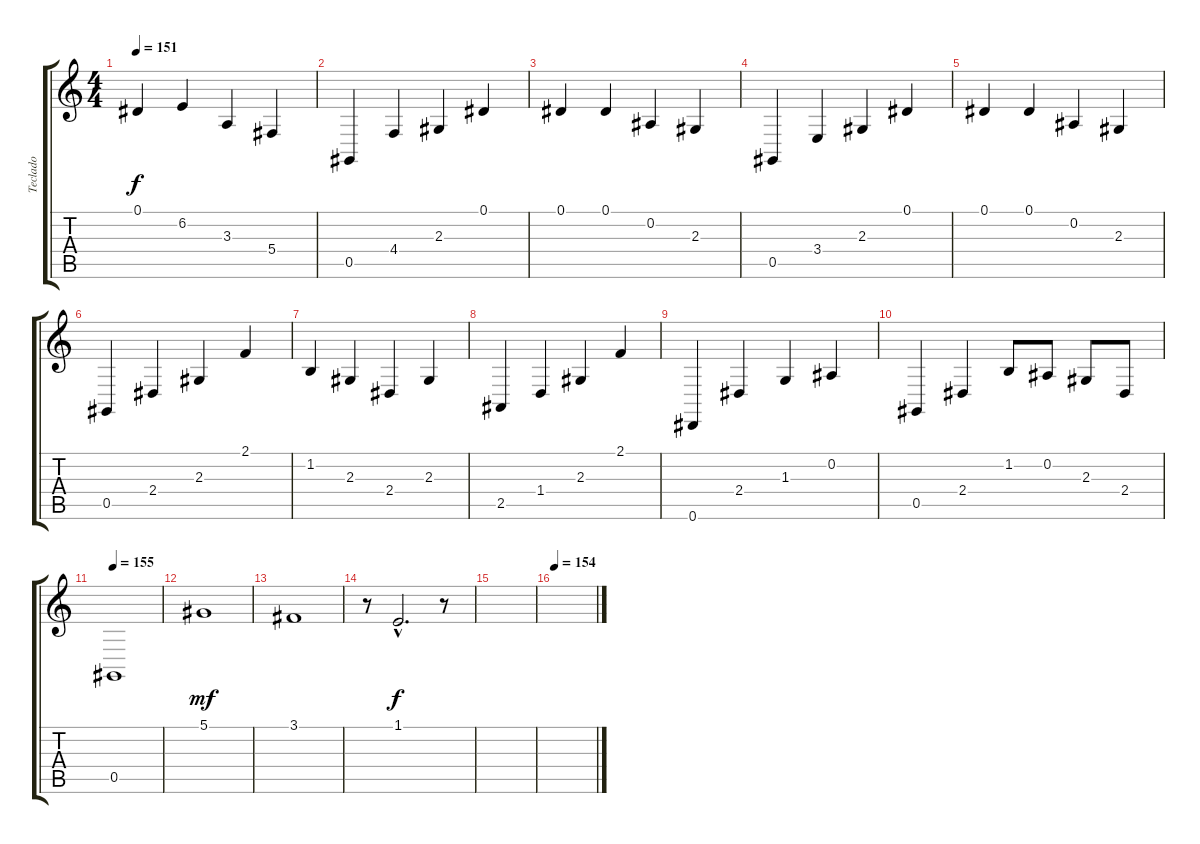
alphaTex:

\track ("Teclado" "Teclado") {instrument harpsichord}
\staff {score tabs}
\tuning (Eb4 Bb3 Gb3 Db3 Ab2 Eb2) {hide}
\ts (4 4)
\tempo 151
\clef g2
\ks c
0.1.4{dy f} 6.2.4 3.3.4 5.4.4 |
0.5.4 4.4.4 2.3.4 0.1.4 |
0.1.4 0.1.4 0.2.4 2.3.4 |
0.5.4 3.4.4 2.3.4 0.1.4 |
0.1.4 0.1.4 0.2.4 2.3.4 |
0.5.4 2.4.4 2.3.4 2.1.4 |
1.2.4 2.3.4 2.4.4 2.3.4 |
2.5.4 1.4.4 2.3.4 2.1.4 |
0.6.4 2.4.4 1.3.4 0.2.4 |
0.5.4 2.4.4 1.2.8 0.2.8 2.3.8 2.4.8 |
\tempo 155
0.5.1 |
5.1.1{dy mf} |
3.1.1 |
r.8 1.1{hac}.2{d dy f} r.8 |
|
\tempo 154
